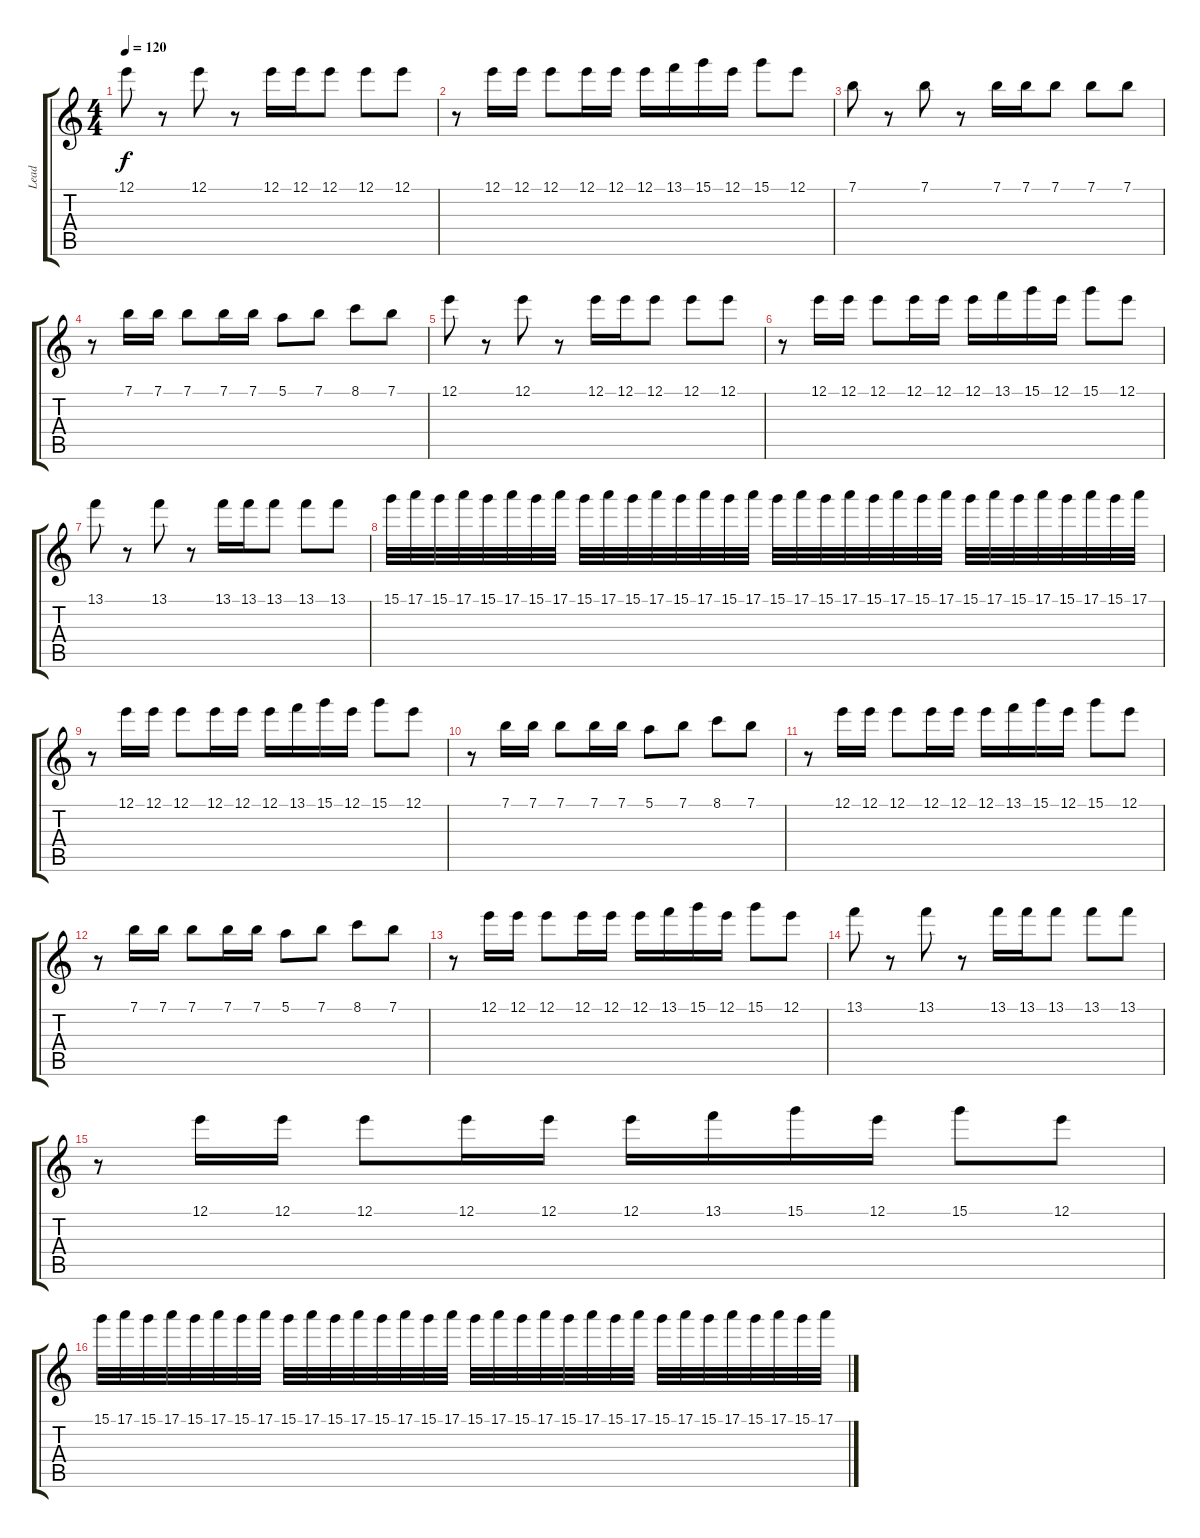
\track ("Lead" "Lead") {instrument overdrivenguitar}
\staff {score tabs}
\tuning (E4 B3 G3 D3 A2 E2) {hide}
\ts (4 4)
\tempo 120
\clef g2
\ks c
12.1.8{dy f} r.8 12.1.8 r.8 12.1.16 12.1.16 12.1.8 12.1.8 12.1.8 |
r.8 12.1.16 12.1.16 12.1.8 12.1.16 12.1.16 12.1.16 13.1.16 15.1.16 12.1.16 15.1.8 12.1.8 |
7.1.8 r.8 7.1.8 r.8 7.1.16 7.1.16 7.1.8 7.1.8 7.1.8 |
r.8 7.1.16 7.1.16 7.1.8 7.1.16 7.1.16 5.1.8 7.1.8 8.1.8 7.1.8 |
12.1.8 r.8 12.1.8 r.8 12.1.16 12.1.16 12.1.8 12.1.8 12.1.8 |
r.8 12.1.16 12.1.16 12.1.8 12.1.16 12.1.16 12.1.16 13.1.16 15.1.16 12.1.16 15.1.8 12.1.8 |
13.1.8 r.8 13.1.8 r.8 13.1.16 13.1.16 13.1.8 13.1.8 13.1.8 |
15.1.32 17.1.32 15.1.32 17.1.32 15.1.32 17.1.32 15.1.32 17.1.32 15.1.32 17.1.32 15.1.32 17.1.32 15.1.32 17.1.32 15.1.32 17.1.32 15.1.32 17.1.32 15.1.32 17.1.32 15.1.32 17.1.32 15.1.32 17.1.32 15.1.32 17.1.32 15.1.32 17.1.32 15.1.32 17.1.32 15.1.32 17.1.32 |
r.8 12.1.16 12.1.16 12.1.8 12.1.16 12.1.16 12.1.16 13.1.16 15.1.16 12.1.16 15.1.8 12.1.8 |
r.8 7.1.16 7.1.16 7.1.8 7.1.16 7.1.16 5.1.8 7.1.8 8.1.8 7.1.8 |
r.8 12.1.16 12.1.16 12.1.8 12.1.16 12.1.16 12.1.16 13.1.16 15.1.16 12.1.16 15.1.8 12.1.8 |
r.8 7.1.16 7.1.16 7.1.8 7.1.16 7.1.16 5.1.8 7.1.8 8.1.8 7.1.8 |
r.8 12.1.16 12.1.16 12.1.8 12.1.16 12.1.16 12.1.16 13.1.16 15.1.16 12.1.16 15.1.8 12.1.8 |
13.1.8 r.8 13.1.8 r.8 13.1.16 13.1.16 13.1.8 13.1.8 13.1.8 |
r.8 12.1.16 12.1.16 12.1.8 12.1.16 12.1.16 12.1.16 13.1.16 15.1.16 12.1.16 15.1.8 12.1.8 |
15.1.32 17.1.32 15.1.32 17.1.32 15.1.32 17.1.32 15.1.32 17.1.32 15.1.32 17.1.32 15.1.32 17.1.32 15.1.32 17.1.32 15.1.32 17.1.32 15.1.32 17.1.32 15.1.32 17.1.32 15.1.32 17.1.32 15.1.32 17.1.32 15.1.32 17.1.32 15.1.32 17.1.32 15.1.32 17.1.32 15.1.32 17.1.32
